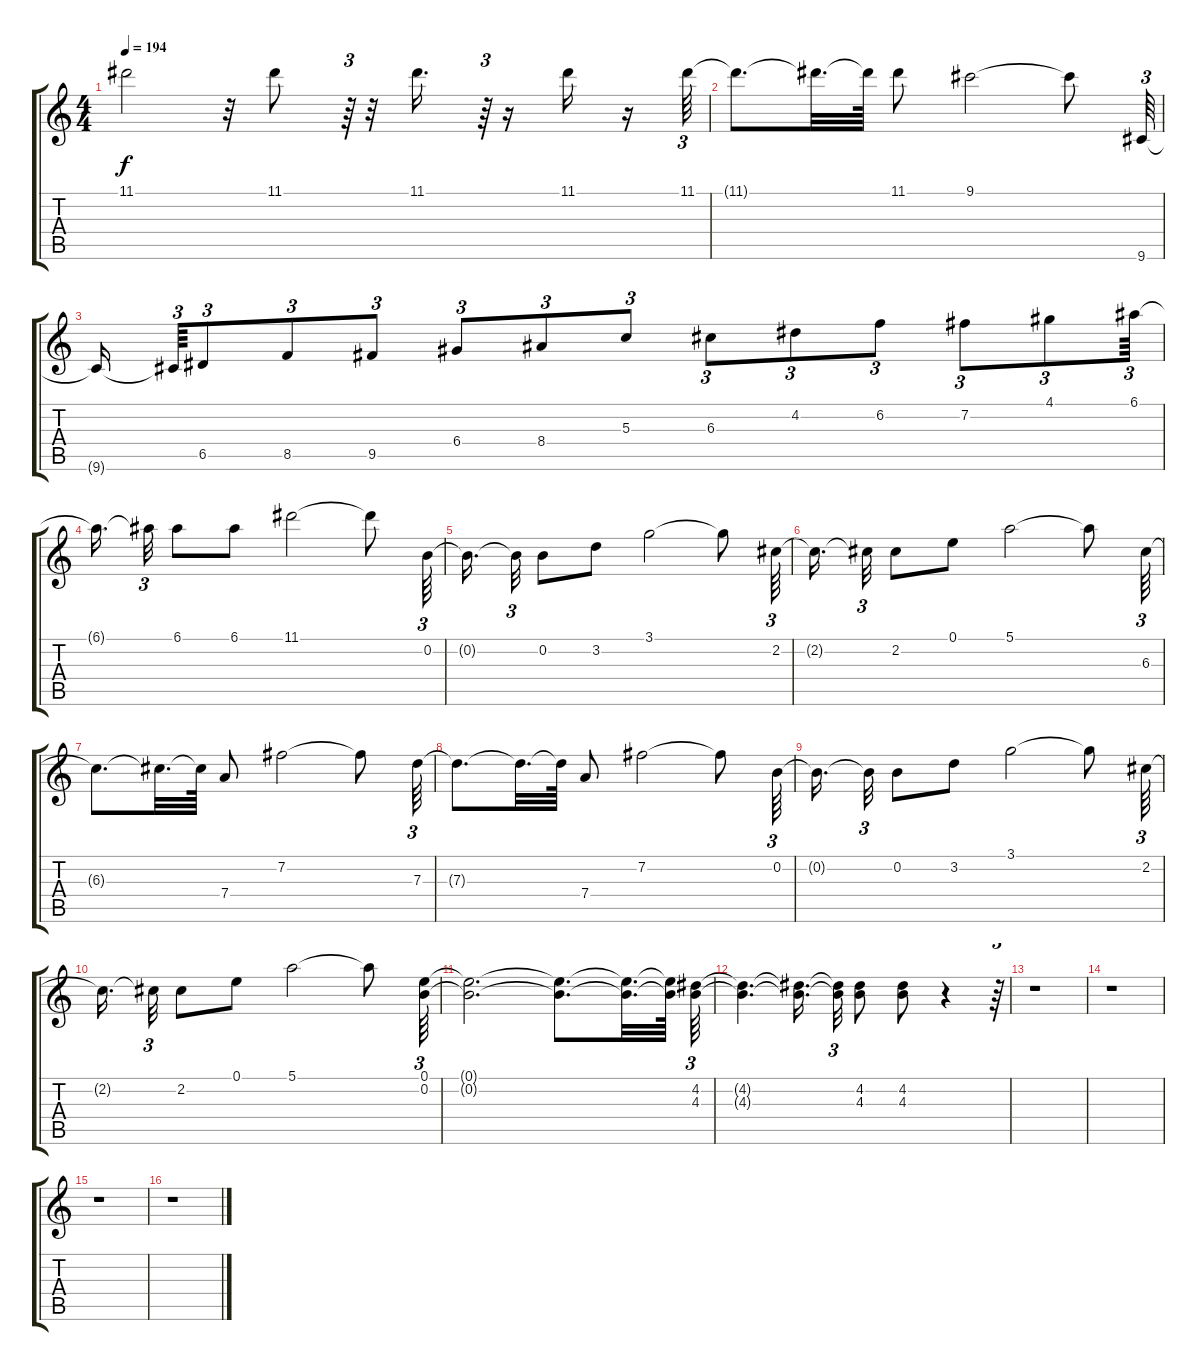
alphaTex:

\track "" {instrument overdrivenguitar}
\staff {score tabs}
\tuning (E4 B3 G3 D3 A2 E2) {hide}
\ts (4 4)
\tempo 194
\clef g2
\ks c
11.1.2{dy f} r.32 11.1.8 r.64{tu (3 2)} r.32 11.1.16{d} r.64{tu (3 2)} r.16 11.1.16 r.16 11.1.64{tu (3 2)} |
11.1{t}.8{d} 11.1{t}.32{d} 11.1{t}.64 11.1.8 9.1.2 9.1{t}.8 9.6.64{tu (3 2)} |
9.6{t}.16 9.6{t}.64{tu (3 2)} 6.5.8{tu (3 2)} 8.5.8{tu (3 2)} 9.5.8{tu (3 2)} 6.4.8{tu (3 2)} 8.4.8{tu (3 2)} 5.3.8{tu (3 2)} 6.3.8{tu (3 2)} 4.2.8{tu (3 2)} 6.2.8{tu (3 2)} 7.2.8{tu (3 2)} 4.1.8{tu (3 2)} 6.1.64{tu (3 2)} |
6.1{t}.16{d} 6.1{t}.32{tu (3 2)} 6.1.8 6.1.8 11.1.2 11.1{t}.8 0.2.64{tu (3 2)} |
0.2{t}.16{d} 0.2{t}.32{tu (3 2)} 0.2.8 3.2.8 3.1.2 3.1{t}.8 2.2.64{tu (3 2)} |
2.2{t}.16{d} 2.2{t}.32{tu (3 2)} 2.2.8 0.1.8 5.1.2 5.1{t}.8 6.3.64{tu (3 2)} |
6.3{t}.8{d} 6.3{t}.32{d} 6.3{t}.64 7.4.8 7.2.2 7.2{t}.8 7.3.64{tu (3 2)} |
7.3{t}.8{d} 7.3{t}.32{d} 7.3{t}.64 7.4.8 7.2.2 7.2{t}.8 0.2.64{tu (3 2)} |
0.2{t}.16{d} 0.2{t}.32{tu (3 2)} 0.2.8 3.2.8 3.1.2 3.1{t}.8 2.2.64{tu (3 2)} |
2.2{t}.16{d} 2.2{t}.32{tu (3 2)} 2.2.8 0.1.8 5.1.2 5.1{t}.8 (0.1 0.2).64{tu (3 2)} |
(0.1{t} 0.2{t}).2{d} (0.1{t} 0.2{t}).8{d} (0.1{t} 0.2{t}).32{d} (0.1{t} 0.2{t}).64 (4.2 4.3).64{tu (3 2)} |
(4.2{t} 4.3{t}).4{d} (4.2{t} 4.3{t}).16{d} (4.2{t} 4.3{t}).32{tu (3 2)} (4.2 4.3).8 (4.2 4.3).8 r.4 r.64{tu (3 2)} |
r.1 |
r.1 |
r.1 |
r.1
